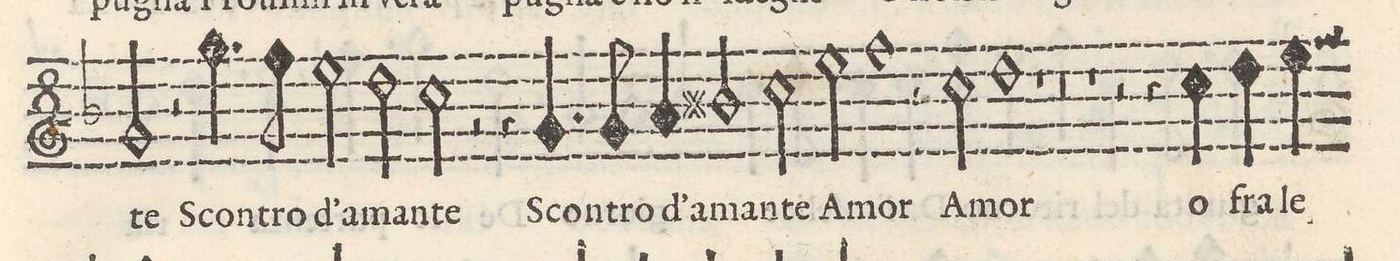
**kern	**text
*I"CANTO	*
*clefG2	*
*k[b-]	*
*met(c)	*
*M4/4	*
2g/	-te
2r	.
=103-	=103-
4.gg\	Scon-
8ff\	-tro
2eeny\	d'a-
=104-	=104-
2dd\	-man-
2cc\	-te
=105-	=105-
2r	.
4r	.
4.g/	Scon-
=106-	=106-
8g/J	-tro
4a/	d'a-
2bn/	-man-
=107-	=107-
2cc\	-te
2ee\	A-
=108-	=108-
1ff	-mor
=109-	=109-
2r	.
2cc\	A-
=110-	=110-
1dd	-mor
=111-	=111-
1r	.
=112-	=112-
0r	.
=113-	=113-
=114-	=114-
1r	.
=115-	=115-
2r	.
4r	.
4cc\	o
=116-	=116-
4dd\	fra
4ee\	le
*-	*-
